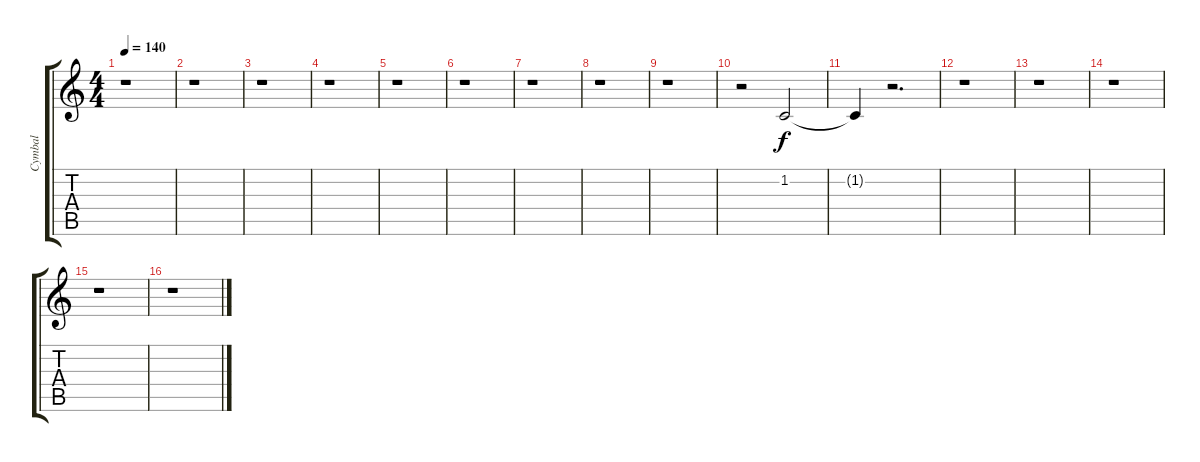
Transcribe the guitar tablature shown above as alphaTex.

\track ("Cymbal" "Cymbal") {instrument reversecymbal}
\staff {score tabs}
\tuning (E4 B3 G3 D3 A2 E2) {hide}
\ts (4 4)
\tempo 140
\clef g2
\ks c
r.1{dy f} |
r.1 |
r.1 |
r.1 |
r.1 |
r.1 |
r.1 |
r.1 |
r.1 |
r.2 1.2.2 |
1.2{t}.4 r.2{d} |
r.1 |
r.1 |
r.1 |
r.1 |
r.1
